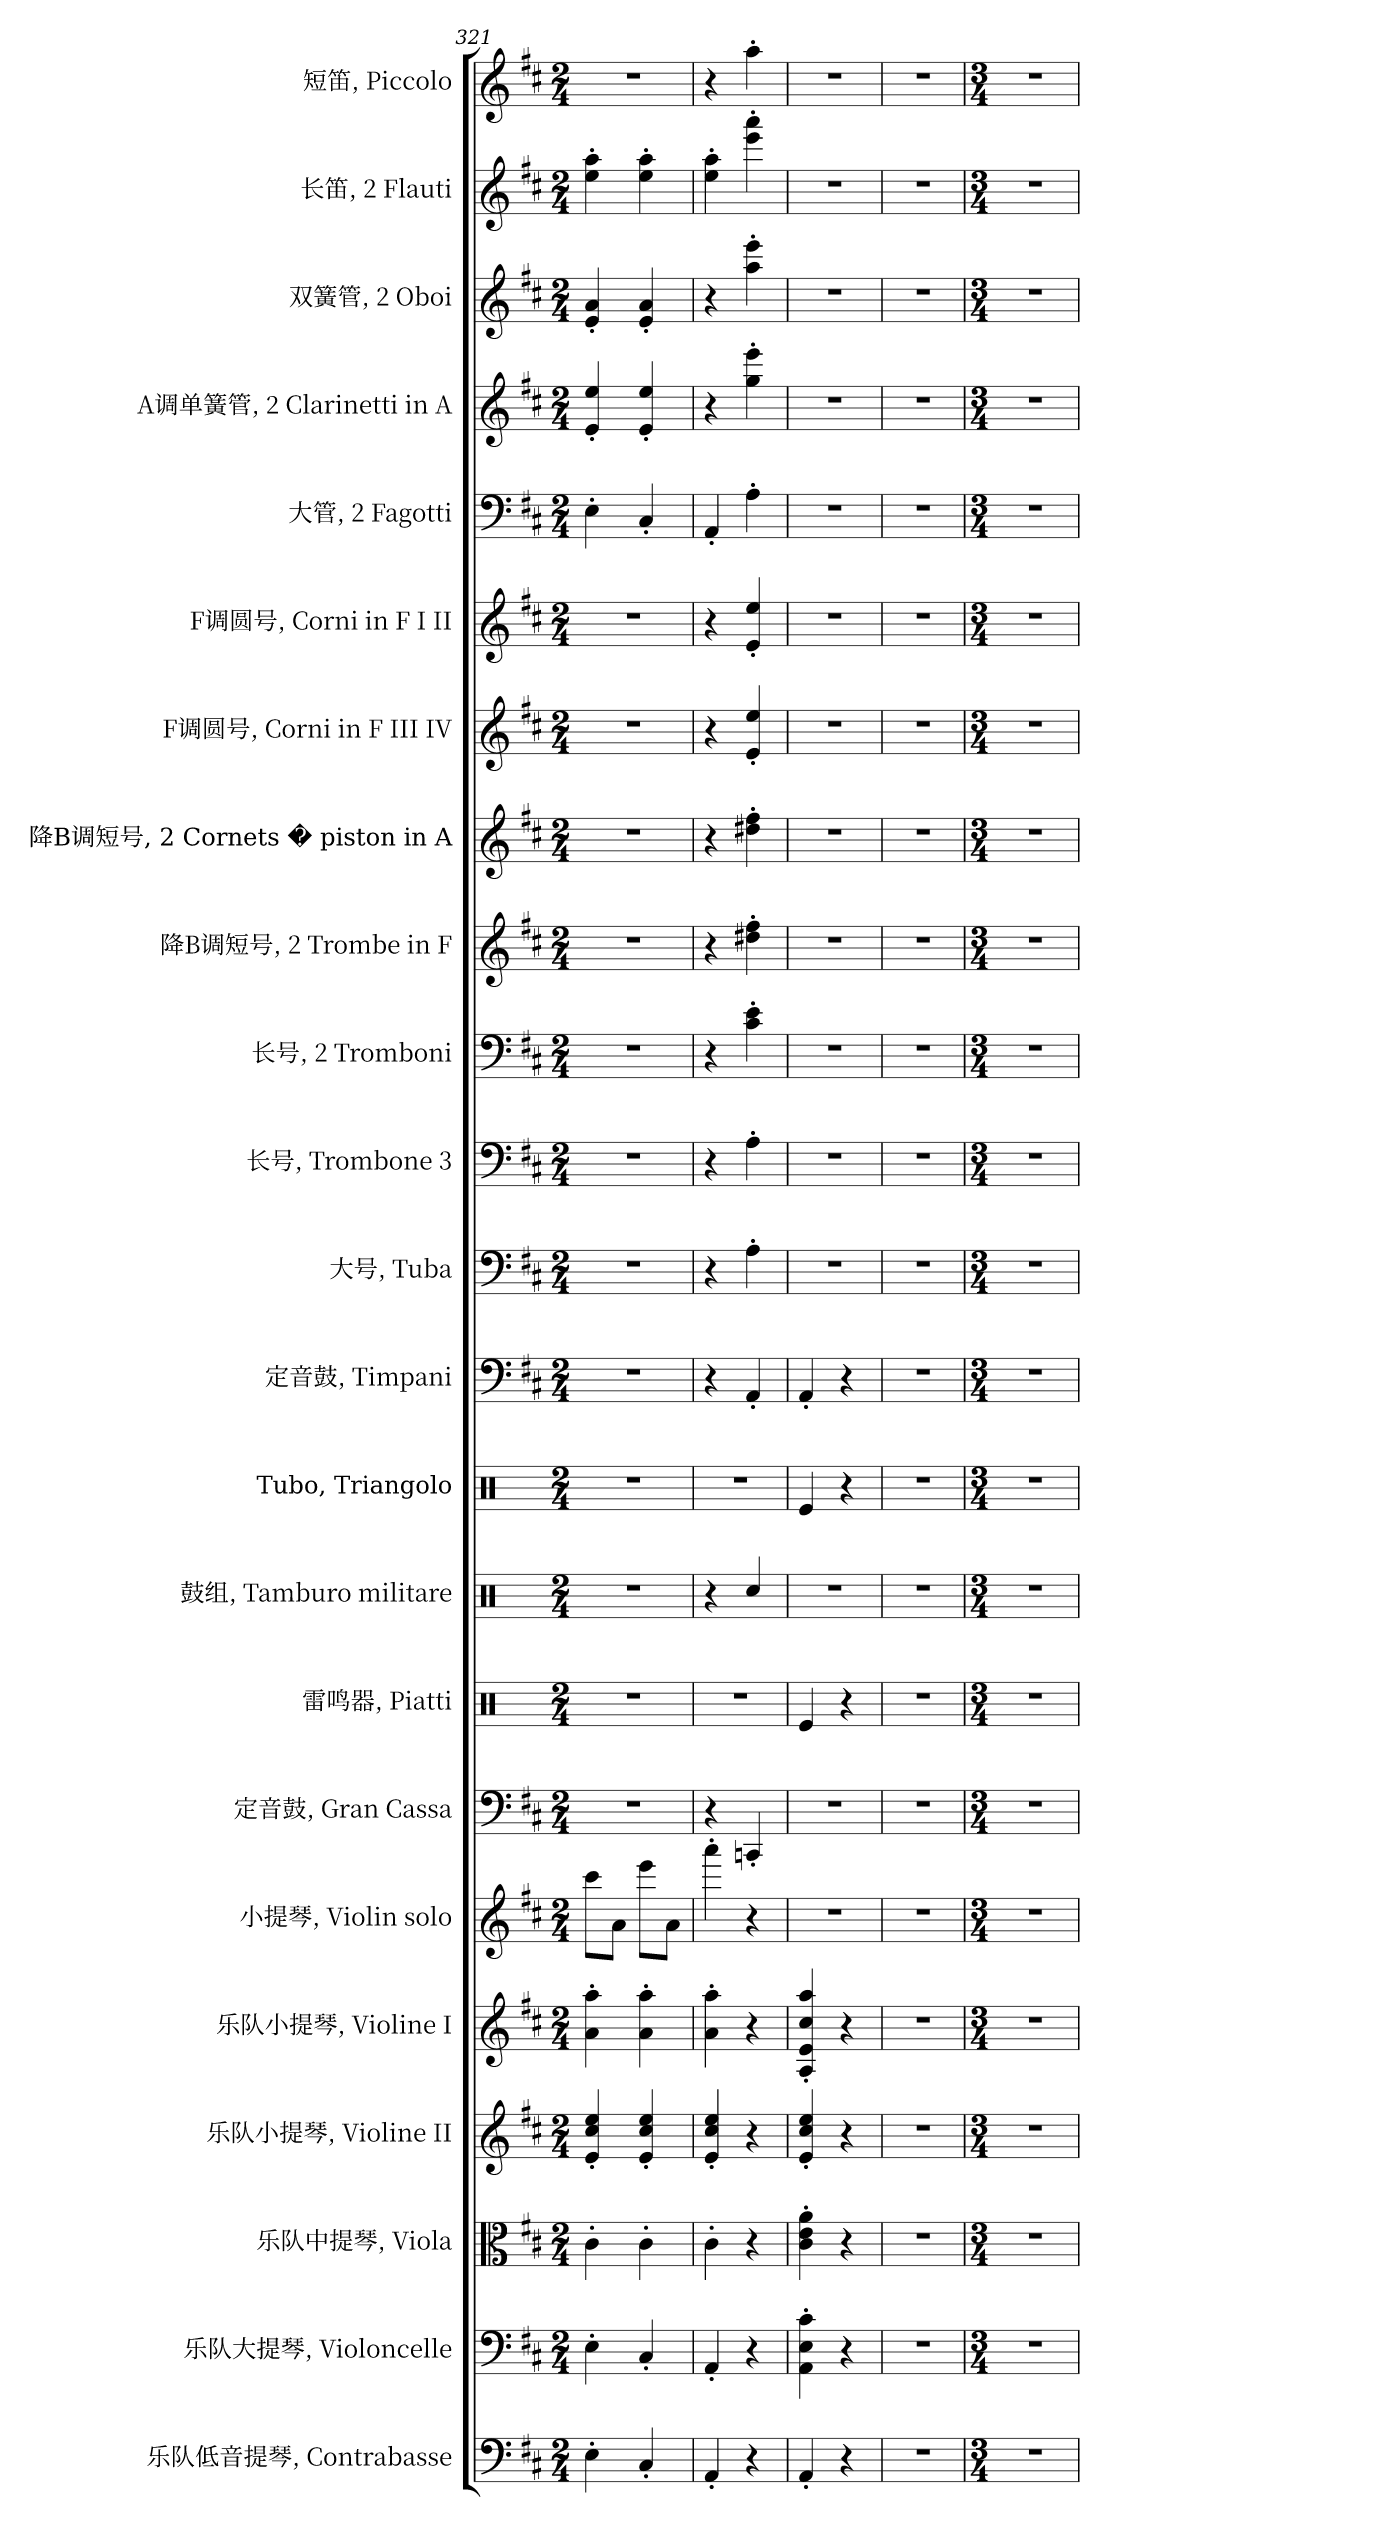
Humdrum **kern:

**kern	**kern	**kern	**kern	**kern	**kern	**kern	**kern	**kern	**kern	**kern	**kern	**kern	**kern	**kern	**kern	**kern	**kern	**kern	**kern	**kern	**kern	**kern
*part23	*part22	*part21	*part20	*part19	*part18	*part17	*part16	*part15	*part14	*part13	*part12	*part11	*part10	*part9	*part8	*part7	*part6	*part5	*part4	*part3	*part2	*part1
*staff23	*staff22	*staff21	*staff20	*staff19	*staff18	*staff17	*staff16	*staff15	*staff14	*staff13	*staff12	*staff11	*staff10	*staff9	*staff8	*staff7	*staff6	*staff5	*staff4	*staff3	*staff2	*staff1
*I"乐队低音提琴, Contrabasse	*I"乐队大提琴, Violoncelle	*I"乐队中提琴, Viola	*I"乐队小提琴, Violine II	*I"乐队小提琴, Violine I	*I"小提琴, Violin solo	*I"定音鼓, Gran Cassa	*I"雷鸣器, Piatti	*I"鼓组, Tamburo militare	*I"Tubo, Triangolo	*I"定音鼓, Timpani	*I"大号, Tuba	*I"长号, Trombone 3	*I"长号, 2 Tromboni	*I"降B调短号, 2 Trombe in F	*I"降B调短号, 2 Cornets � piston in A	*I"F调圆号, Corni in F III IV	*I"F调圆号, Corni in F I II	*I"大管, 2 Fagotti	*I"A调单簧管, 2 Clarinetti in A	*I"双簧管, 2 Oboi	*I"长笛, 2 Flauti	*I"短笛, Piccolo
*I'Cbs.	*	*	*	*	*I'Vln.	*	*	*	*I'Tu.	*I'Timp.	*I'Tba.	*I'Tbn.	*I'Tbn.	*	*I'B♭ Cnt.	*	*	*	*I'A Cl.	*I'Ob.	*I'Fl.	*I'Picc.
!!LO:PB:g=z
*clefF4	*clefF4	*clefC3	*clefG2	*clefG2	*clefG2	*clefF4	*clefX	*clefX	*clefX	*clefF4	*clefF4	*clefF4	*clefF4	*clefG2	*clefG2	*clefG2	*clefG2	*clefF4	*clefG2	*clefG2	*clefG2	*clefG2
*ITrd7c12	*	*	*	*	*	*	*	*	*	*	*	*	*	*ITrd1c2	*ITrd1c2	*ITrd4c7	*ITrd4c7	*	*ITrd2c3	*	*	*ITrd-7c-12
*k[f#c#]	*k[f#c#]	*k[f#c#]	*k[f#c#]	*k[f#c#]	*k[f#c#]	*k[f#c#]	*k[]	*k[]	*k[]	*k[f#c#]	*k[f#c#]	*k[f#c#]	*k[f#c#]	*k[]	*k[]	*k[f#]	*k[f#]	*k[f#c#]	*k[f#c#g#d#a#]	*k[f#c#]	*k[f#c#]	*k[f#c#]
*M2/4	*M2/4	*M2/4	*M2/4	*M2/4	*M2/4	*M2/4	*M2/4	*M2/4	*M2/4	*M2/4	*M2/4	*M2/4	*M2/4	*M2/4	*M2/4	*M2/4	*M2/4	*M2/4	*M2/4	*M2/4	*M2/4	*M2/4
*MM154	*MM154	*MM154	*MM154	*MM154	*MM154	*MM154	*MM154	*MM154	*MM154	*MM154	*MM154	*MM154	*MM154	*MM154	*MM154	*MM154	*MM154	*MM154	*MM154	*MM154	*MM154	*MM154
=321	=321	=321	=321	=321	=321	=321	=321	=321	=321	=321	=321	=321	=321	=321	=321	=321	=321	=321	=321	=321	=321	=321
4EE'\	4E'\	4c#'\	4e/' 4cc#/' 4ee/'	4a\' 4aa\'	8ccc#\L	2r	2r	2r	2r	2r	2r	2r	2r	2r	2r	2r	2r	4E'\	4c#/' 4cc#/'	4e/' 4a/'	4ee\' 4aa\'	2r
.	.	.	.	.	8a\J	.	.	.	.	.	.	.	.	.	.	.	.	.	.	.	.	.
4CC#'/	4C#'/	4c#'\	4e/' 4cc#/' 4ee/'	4a\' 4aa\'	8eee\L	.	.	.	.	.	.	.	.	.	.	.	.	4C#'/	4c#/' 4cc#/'	4e/' 4a/'	4ee\' 4aa\'	.
.	.	.	.	.	8a\J	.	.	.	.	.	.	.	.	.	.	.	.	.	.	.	.	.
=322	=322	=322	=322	=322	=322	=322	=322	=322	=322	=322	=322	=322	=322	=322	=322	=322	=322	=322	=322	=322	=322	=322
4AAA'/	4AA'/	4c#'\	4e/' 4cc#/' 4ee/'	4a\' 4aa\'	4aaa'\	4r	2r	4r	2r	4r	4r	4r	4r	4r	4r	4r	4r	4AA'/	4r	4r	4ee\' 4aa\'	4r
4r	4r	4r	4r	4r	4r	4CCn'/	.	4Rcc/	.	4AA'/	4A'\	4A'\	4c#\' 4e\'	4cc#X\' 4ee\'	4cc#X\' 4ee\'	4A/' 4a/'	4A/' 4a/'	4A'\	4ee\' 4ccc#\'	4aa\' 4eee\'	4eee\' 4aaa\'	4aaa'\
=323	=323	=323	=323	=323	=323	=323	=323	=323	=323	=323	=323	=323	=323	=323	=323	=323	=323	=323	=323	=323	=323	=323
4AAA'/	4AA\' 4E\' 4c#\'	4c#\' 4e\' 4a\'	4e/' 4cc#/' 4ee/'	4A/' 4e/' 4cc#/' 4aa/'	2r	2r	4Re/	2r	4Re/	4AA'/	2r	2r	2r	2r	2r	2r	2r	2r	2r	2r	2r	2r
4r	4r	4r	4r	4r	.	.	4r	.	4r	4r	.	.	.	.	.	.	.	.	.	.	.	.
=324	=324	=324	=324	=324	=324	=324	=324	=324	=324	=324	=324	=324	=324	=324	=324	=324	=324	=324	=324	=324	=324	=324
*	*	*	*	*	*	*	*	*	*	*	*	*	*	*	*	*	*	*	*	*	*	*MM100
2r	2r	2r	2r	2r	2r	2r	2r	2r	2r	2r	2r	2r	2r	2r	2r	2r	2r	2r	2r	2r	2r	2r
=325	=325	=325	=325	=325	=325	=325	=325	=325	=325	=325	=325	=325	=325	=325	=325	=325	=325	=325	=325	=325	=325	=325
*M3/4	*M3/4	*M3/4	*M3/4	*M3/4	*M3/4	*M3/4	*M3/4	*M3/4	*M3/4	*M3/4	*M3/4	*M3/4	*M3/4	*M3/4	*M3/4	*M3/4	*M3/4	*M3/4	*M3/4	*M3/4	*M3/4	*M3/4
*	*	*	*	*	*	*	*	*	*	*	*	*	*	*	*	*	*	*	*	*	*	*MM240
2.r	2.r	2.r	2.r	2.r	2.r	2.r	2.r	2.r	2.r	2.r	2.r	2.r	2.r	2.r	2.r	2.r	2.r	2.r	2.r	2.r	2.r	2.r
=	=	=	=	=	=	=	=	=	=	=	=	=	=	=	=	=	=	=	=	=	=	=
*-	*-	*-	*-	*-	*-	*-	*-	*-	*-	*-	*-	*-	*-	*-	*-	*-	*-	*-	*-	*-	*-	*-
